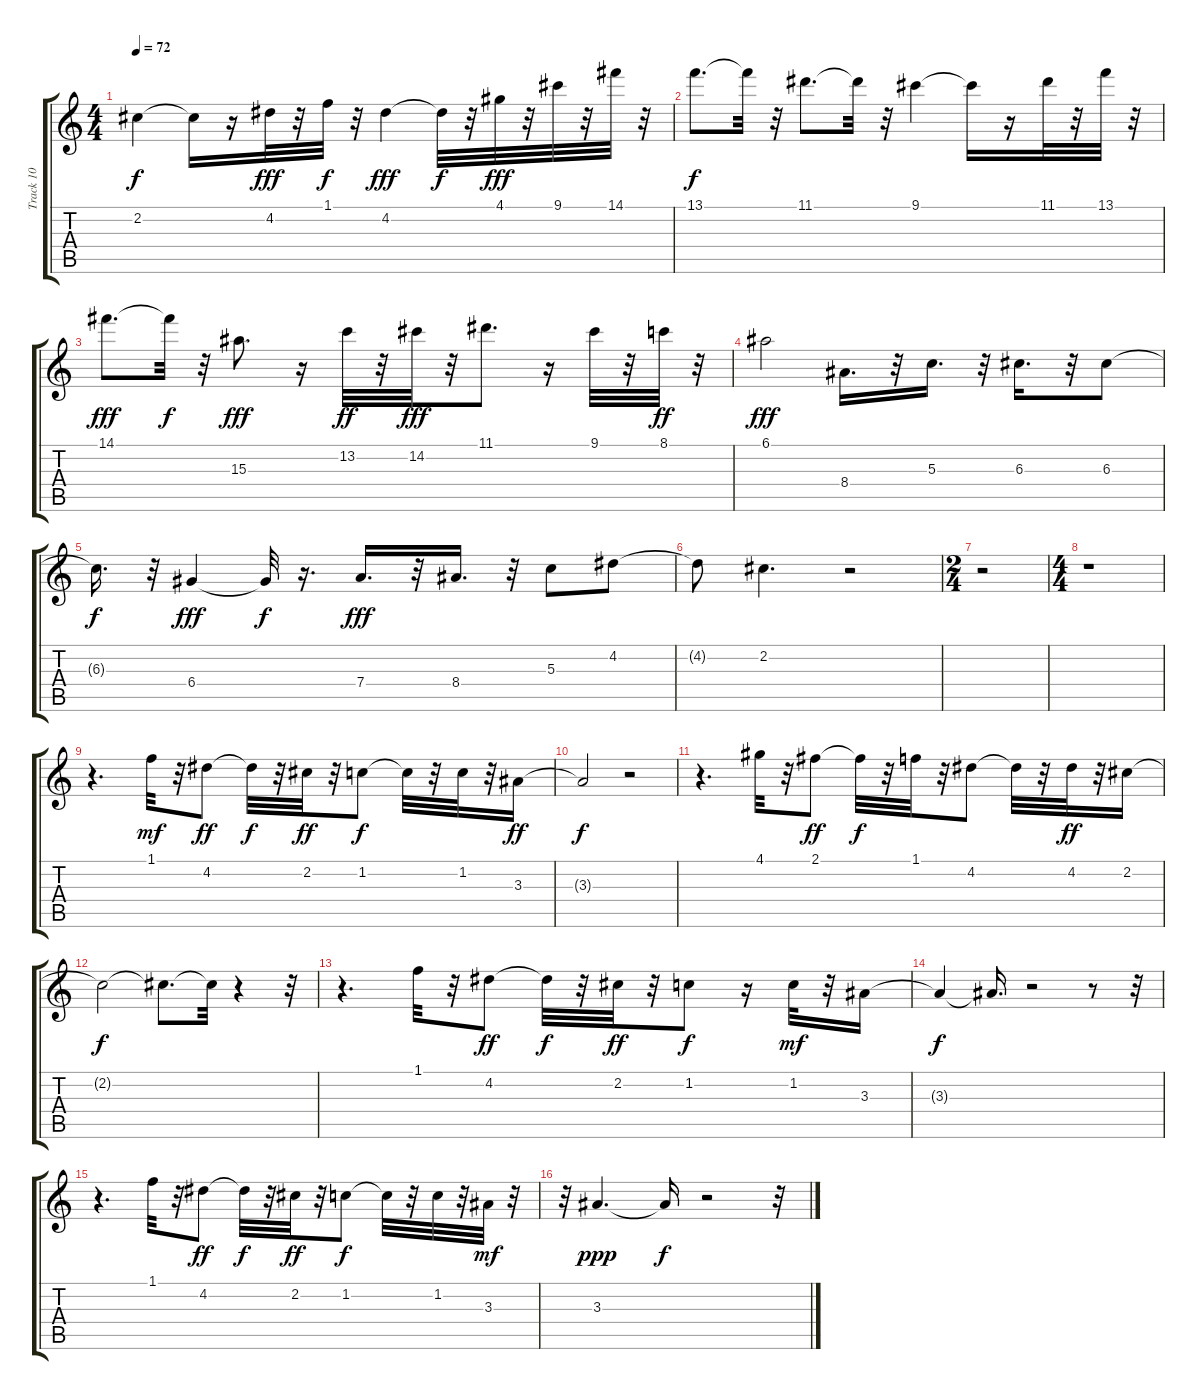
\track ("Track 10" "Track 10") {instrument overdrivenguitar}
\staff {score tabs}
\tuning (E4 B3 G3 D3 A2 E2) {hide}
\ts (4 4)
\tempo 72
\clef g2
\ks c
2.2{t}.4{dy f} 2.2{t}.16 r.16 4.2.32{dy fff} r.32 1.1.32{dy f} r.32 4.2.4{dy fff} 4.2{t}.32{dy f} r.32 4.1.32{dy fff} r.32 9.1.32 r.32 14.1.32 r.32 |
13.1.8{d dy f} 13.1{t}.32 r.32 11.1.8{d} 11.1{t}.32 r.32 9.1.4 9.1{t}.16 r.16 11.1.32 r.32 13.1.32 r.32 |
14.1.8{d dy fff} 14.1{t}.32{dy f} r.32 15.3.8{d dy fff} r.16 13.2.32{dy ff} r.32 14.2.32{dy fff} r.32 11.1.8{d} r.16 9.1.32 r.32 8.1.32{dy ff} r.32 |
6.1.2{dy fff volume 8 instrument trombone} 8.4.16{d volume 9} r.32 5.3.16{d} r.32 6.3.16{d} r.32 6.3.8 |
6.3{t}.16{d dy f} r.32 6.4.4{dy fff} 6.4{t}.32{dy f} r.16{d} 7.4.16{d dy fff} r.32 8.4.16{d} r.32 5.3.8 4.2.8 |
4.2{t}.8 2.2.4{d} r.2 |
\ts (2 4)
r.2 |
\ts (4 4)
r.1 |
r.4{d volume 9 instrument trombone} 1.1.32{dy mf} r.32 4.2.8{dy ff} 4.2{t}.32{dy f} r.32 2.2.32{dy ff} r.32 1.2.8{dy f} 1.2{t}.32 r.32 1.2.32 r.32 3.3.16{dy ff} |
3.3{t}.2{dy f} r.2 |
r.4{d} 4.1.32 r.32 2.1.8{dy ff} 2.1{t}.32{dy f} r.32 1.1.32 r.32 4.2.8 4.2{t}.32 r.32 4.2.32{dy ff} r.32 2.2.16 |
2.2{t}.2{dy f} 2.2{t}.8{d} 2.2{t}.32 r.4 r.32 |
r.4{d} 1.1.32 r.32 4.2.8{dy ff} 4.2{t}.32{dy f} r.32 2.2.32{dy ff} r.32 1.2.8{dy f} r.16 1.2.32{dy mf} r.32 3.3.16 |
3.3{t}.4{dy f} 3.3{t}.16{d} r.2 r.8 r.32 |
r.4{d} 1.1.32 r.32 4.2.8{dy ff} 4.2{t}.32{dy f} r.32 2.2.32{dy ff} r.32 1.2.8{dy f} 1.2{t}.32 r.32 1.2.32 r.32 3.3.32{dy mf} r.32 |
r.32 3.3.4{d dy ppp} 3.3{t}.16{dy f} r.2 r.32
